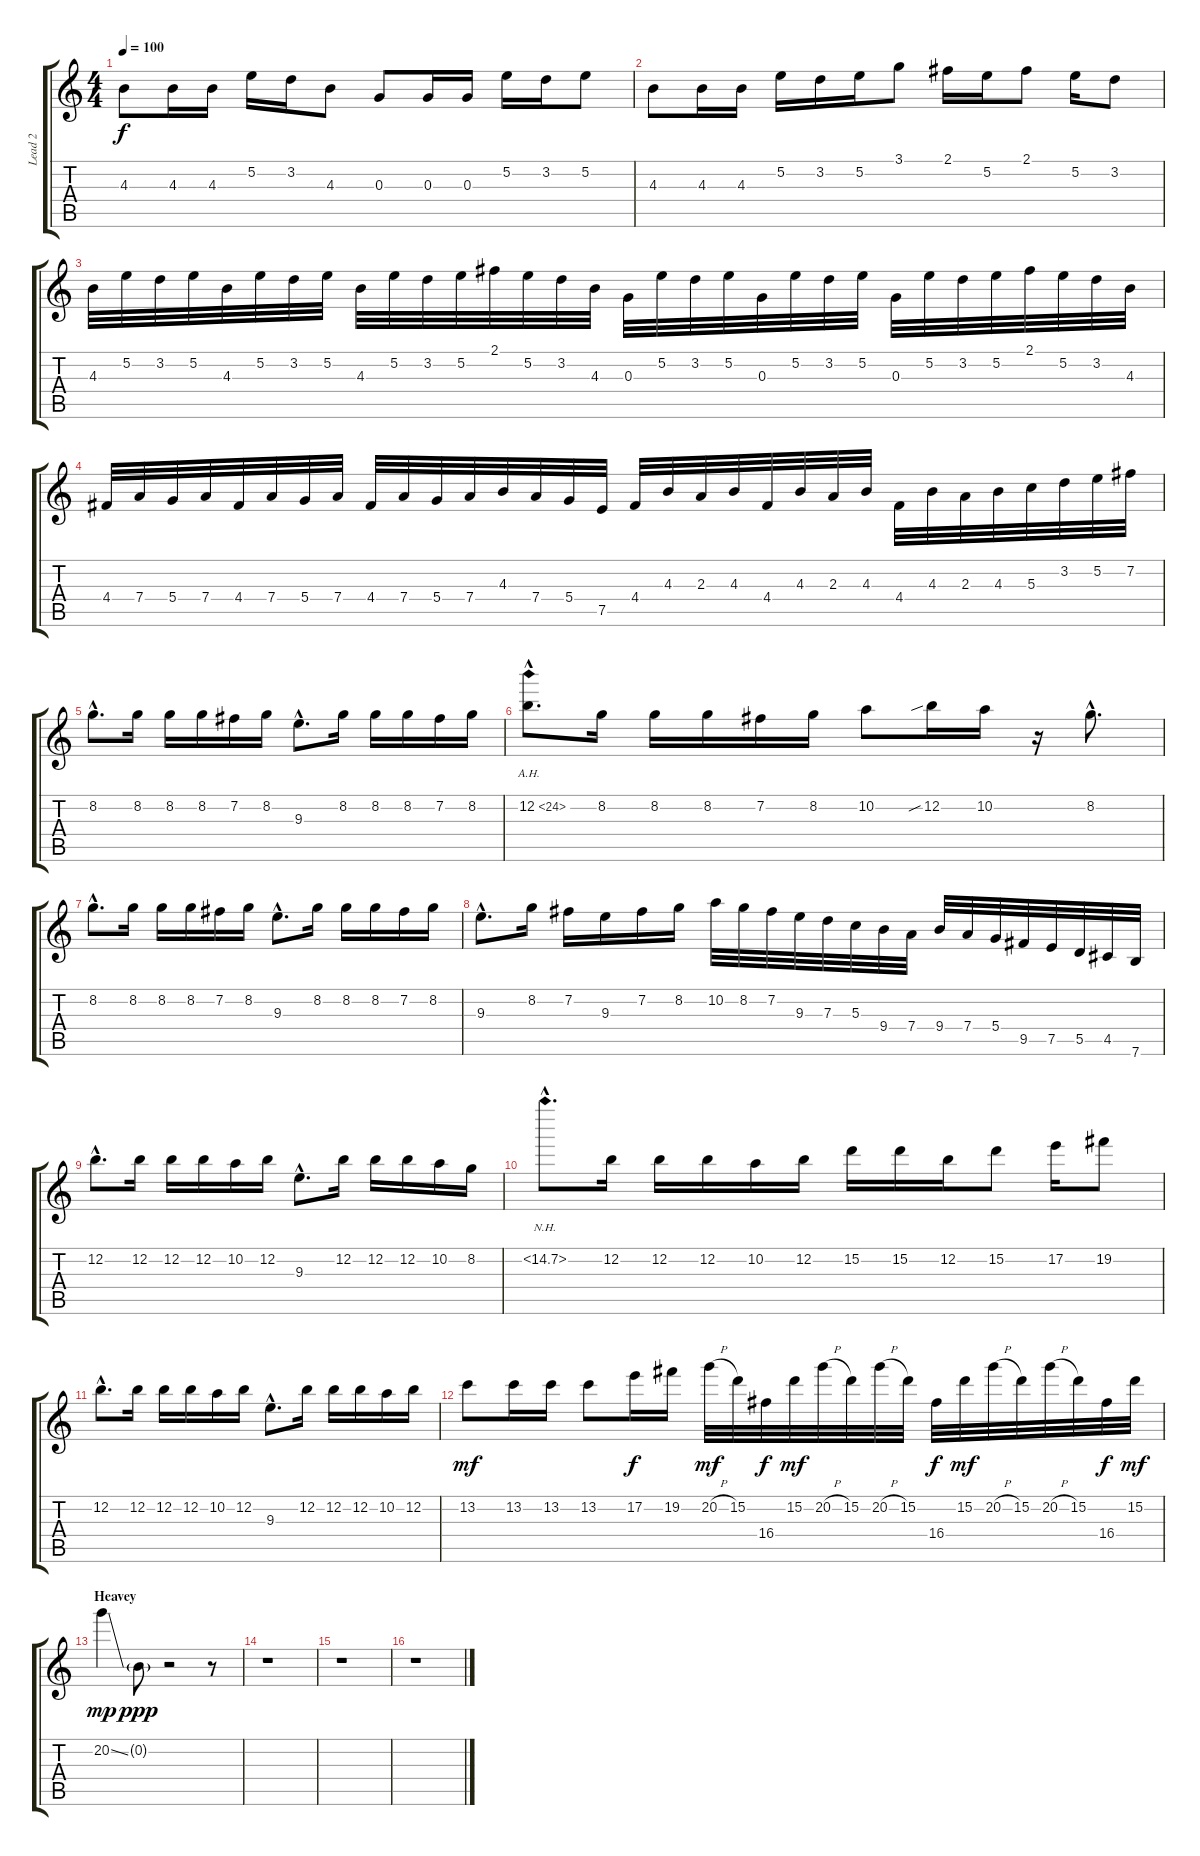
\track ("Lead 2" "Lead 2") {instrument distortionguitar}
\staff {score tabs}
\tuning (E4 B3 G3 D3 A2 E2) {hide}
\ts (4 4)
\tempo 100
\clef g2
\ks c
4.3.8{dy f instrument distortionguitar} 4.3.16 4.3.16 5.2.16 3.2.16 4.3.8 0.3.8 0.3.16 0.3.16 5.2.16 3.2.16 5.2.8 |
4.3.8 4.3.16 4.3.16 5.2.16 3.2.16 5.2.16 3.1.8 2.1.16 5.2.16 2.1.8 5.2.16 3.2.8 |
4.3.32 5.2.32 3.2.32 5.2.32 4.3.32 5.2.32 3.2.32 5.2.32 4.3.32 5.2.32 3.2.32 5.2.32 2.1.32 5.2.32 3.2.32 4.3.32 0.3.32 5.2.32 3.2.32 5.2.32 0.3.32 5.2.32 3.2.32 5.2.32 0.3.32 5.2.32 3.2.32 5.2.32 2.1.32 5.2.32 3.2.32 4.3.32 |
4.4.32 7.4.32 5.4.32 7.4.32 4.4.32 7.4.32 5.4.32 7.4.32 4.4.32 7.4.32 5.4.32 7.4.32 4.3.32 7.4.32 5.4.32 7.5.32 4.4.32 4.3.32 2.3.32 4.3.32 4.4.32 4.3.32 2.3.32 4.3.32 4.4.32 4.3.32 2.3.32 4.3.32 5.3.32 3.2.32 5.2.32 7.2.32 |
\section ("" "")
8.2{hac}.8{d} 8.2.16 8.2.16 8.2.16 7.2.16 8.2.16 9.3{hac}.8{d} 8.2.16 8.2.16 8.2.16 7.2.16 8.2.16 |
12.2{ah 12 hac}.8{d} 8.2.16 8.2.16 8.2.16 7.2.16 8.2.16 10.2.8 12.2{sib}.16 10.2.16 r.16 8.2{hac}.8{d} |
8.2{hac}.8{d} 8.2.16 8.2.16 8.2.16 7.2.16 8.2.16 9.3{hac}.8{d} 8.2.16 8.2.16 8.2.16 7.2.16 8.2.16 |
9.3{hac}.8{d} 8.2.16 7.2.16 9.3.16 7.2.16 8.2.16 10.2.32 8.2.32 7.2.32 9.3.32 7.3.32 5.3.32 9.4.32 7.4.32 9.4.32 7.4.32 5.4.32 9.5.32 7.5.32 5.5.32 4.5.32 7.6.32 |
12.2{hac}.8{d} 12.2.16 12.2.16 12.2.16 10.2.16 12.2.16 9.3{hac}.8{d} 12.2.16 12.2.16 12.2.16 10.2.16 8.2.16 |
15.2{nh hac}.8{d} 12.2.16 12.2.16 12.2.16 10.2.16 12.2.16 15.2.16 15.2.16 12.2.16 15.2.8 17.2.16 19.2.8 |
12.2{hac}.8{d} 12.2.16 12.2.16 12.2.16 10.2.16 12.2.16 9.3{hac}.8{d} 12.2.16 12.2.16 12.2.16 10.2.16 12.2.16 |
13.2.8{dy mf} 13.2.16 13.2.16 13.2.8 17.2.16{dy f} 19.2.16 20.2{h}.32{dy mf} 15.2.32 16.4.32{dy f} 15.2.32{dy mf} 20.2{h}.32 15.2.32 20.2{h}.32 15.2.32 16.4.32{dy f} 15.2.32{dy mf} 20.2{h}.32 15.2.32 20.2{h}.32 15.2.32 16.4.32{dy f} 15.2.32{dy mf} |
\section ("" "Heavey")
20.2{ss}.4{dy mp} 0.2{g}.8{dy ppp} r.2 r.8 |
r.1 |
r.1 |
r.1
